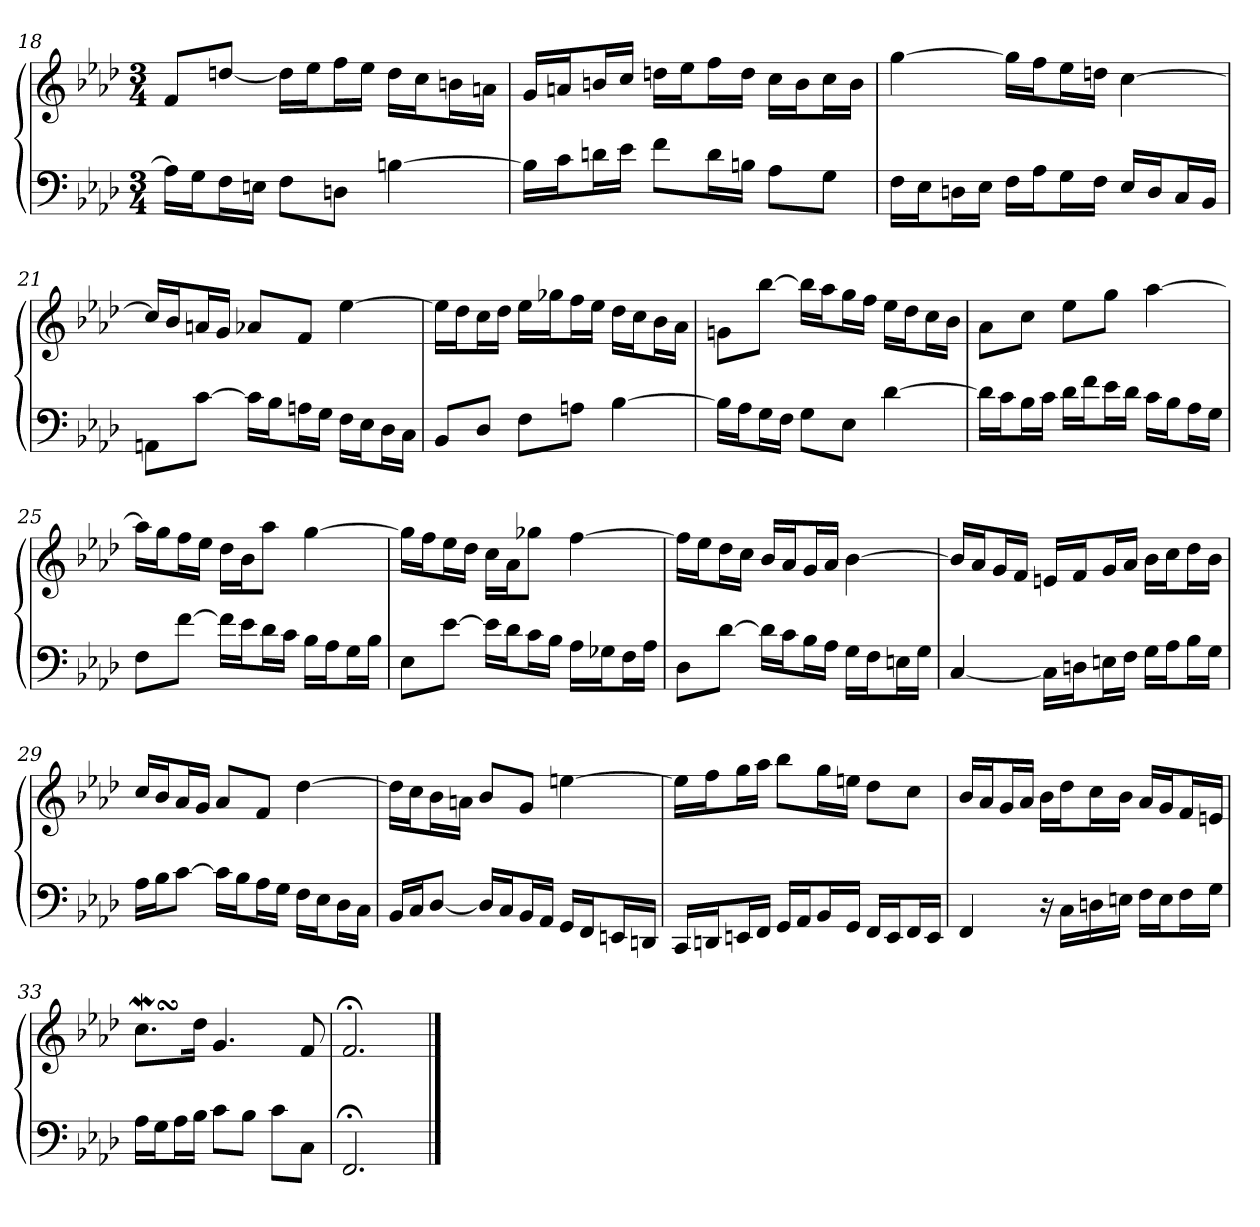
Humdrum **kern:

**kern	**kern
*part1	*part1
*staff2	*staff1
*clefF4	*clefG2
*k[b-e-a-d-]	*k[b-e-a-d-]
*f:	*f:
*M3/4	*M3/4
=18	=18
16A-\LL]	8f/L
16G\J	.
16F\L	[8ddn/J
16En\JJ	.
8F\L	16dd\LL]
.	16ee-\J
8Dn\J	16ff\L
.	16ee-\JJ
[4Bn	16dd\LL
.	16cc\J
.	16bn\L
.	16an\JJ
=19	=19
16B\LL]	16g/LL
16c\J	16an/J
16dn\L	16bn/L
16e-\JJ	16cc/JJ
8f\L	16ddn\LL
.	16ee-\J
16d\L	16ff\L
16Bn\JJ	16dd\JJ
8A-\L	16cc\LL
.	16b\J
8G\J	16cc\L
.	16b\JJ
=20	=20
16F\LL	[4gg
16E-\J	.
16Dn\L	.
16E-\JJ	.
16F\LL	16gg\LL]
16A-\J	16ff\J
16G\L	16ee-\L
16F\JJ	16ddn\JJ
16E-/LL	[4cc
16D/J	.
16C/L	.
16BB-/JJ	.
=21	=21
8AAn\L	16cc/LL]
.	16b-/J
[8c\J	16an/L
.	16g/JJ
16c\LL]	8a-X/L
16B-\J	.
16An\L	8f/J
16G\JJ	.
16F\LL	[4ee-
16E-\J	.
16D-\L	.
16C\JJ	.
=22	=22
8BB-/L	16ee-\LL]
.	16dd-\J
8D-/J	16cc\L
.	16dd-\JJ
8F\L	16ee-\LL
.	16gg-X\J
8An\J	16ff\L
.	16ee-\JJ
[4B-	16dd-\LL
.	16cc\J
.	16b-\L
.	16a-\JJ
=23	=23
16B-\LL]	8gn\L
16A-\J	.
16G\L	[8bb-\J
16F\JJ	.
8G\L	16bb-\LL]
.	16aa-\J
8E-\J	16gg\L
.	16ff\JJ
[4d-	16ee-\LL
.	16dd-\J
.	16cc\L
.	16b-\JJ
=24	=24
16d-\LL]	8a-\L
16c\J	.
16B-\L	8cc\J
16c\JJ	.
16d-\LL	8ee-\L
16f\J	.
16e-\L	8gg\J
16d-\JJ	.
16c\LL	[4aa-
16B-\J	.
16A-\L	.
16G\JJ	.
=25	=25
8F\L	16aa-\LL]
.	16gg\J
[8f\J	16ff\L
.	16ee-\JJ
16f\LL]	16dd-\LL
16e-\J	16b-\J
16d-\L	8aa-\J
16c\JJ	.
16B-\LL	[4gg
16A-\J	.
16G\L	.
16B-\JJ	.
=26	=26
8E-\L	16gg\LL]
.	16ff\J
[8e-\J	16ee-\L
.	16dd-\JJ
16e-\LL]	16cc\LL
16d-\J	16a-\J
16c\L	8gg-X\J
16B-\JJ	.
16A-\LL	[4ff
16G-X\J	.
16F\L	.
16A-\JJ	.
=27	=27
8D-\L	16ff\LL]
.	16ee-\J
[8d-\J	16dd-\L
.	16cc\JJ
16d-\LL]	16b-/LL
16c\J	16a-/J
16B-\L	16g/L
16A-\JJ	16a-/JJ
16G\LL	[4b-
16F\J	.
16En\L	.
16G\JJ	.
=28	=28
[4C	16b-/LL]
.	16a-/J
.	16g/L
.	16f/JJ
16C\LL]	16en/LL
16Dn\J	16f/J
16En\L	16g/L
16F\JJ	16a-/JJ
16G\LL	16b-\LL
16A-\J	16cc\J
16B-\L	16dd-\L
16G\JJ	16b-\JJ
=29	=29
16A-\LL	16cc/LL
16B-\J	16b-/J
[8c\J	16a-/L
.	16g/JJ
16c\LL]	8a-/L
16B-\J	.
16A-\L	8f/J
16G\JJ	.
16F\LL	[4dd-
16E-\J	.
16D-\L	.
16C\JJ	.
=30	=30
16BB-/LL	16dd-\LL]
16C/J	16cc\J
[8D-/J	16b-\L
.	16an\JJ
16D-/LL]	8b-/L
16C/J	.
16BB-/L	8g/J
16AA-/JJ	.
16GG/LL	[4een
16FF/J	.
16EEn/L	.
16DDn/JJ	.
=31	=31
16CC/LL	16ee\LL]
16DDn/J	16ff\J
16EEn/L	16gg\L
16FF/JJ	16aa-\JJ
16GG/LL	8bb-\L
16AA-/J	.
16BB-/L	16gg\L
16GG/JJ	16een\JJ
16FF/LL	8dd-\L
16EE/J	.
16FF/L	8cc\J
16EE/JJ	.
=32	=32
4FF	16b-/LL
.	16a-/J
.	16g/L
.	16a-/JJ
16r	16b-\LL
16C\LL	16dd-\J
16Dn\	16cc\L
16En\JJ	16b-\JJ
16F\LL	16a-/LL
16E\J	16g/J
16F\L	16f/L
16G\JJ	16en/JJ
=33	=33
16A-\LL	8.ccWSsS\L
16G\J	.
16A-\L	.
16B-\JJ	16dd-\Jk
8c\L	4.g
8B-\J	.
8c\L	.
8C\J	8f
=34	=34
2.FF;<	2.f;<
==	==
*-	*-
